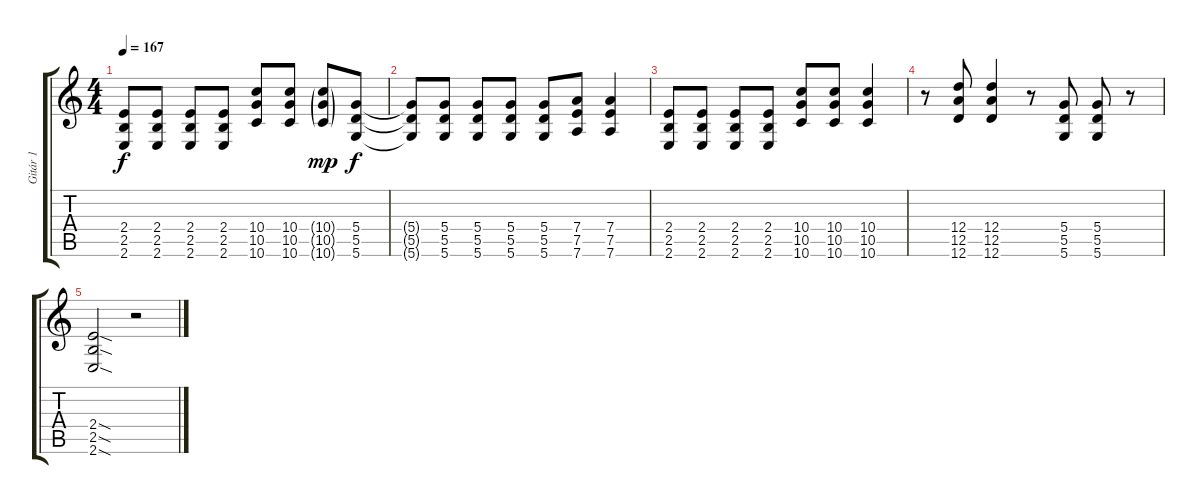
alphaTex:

\track ("Gitár 1" "Gitár 1") {instrument overdrivenguitar}
\staff {score tabs}
\tuning (E4 B3 G3 D3 A2 D2) {hide}
\ts (4 4)
\tempo 167
\clef g2
\ks c
(2.4 2.5 2.6).8{dy f} (2.4 2.5 2.6).8 (2.4 2.5 2.6).8 (2.4 2.5 2.6).8 (10.4 10.5 10.6).8 (10.4 10.5 10.6).8 (10.4{g} 10.5{g} 10.6{g}).8{dy mp} (5.4 5.5 5.6).8{dy f} |
(5.4{t} 5.5{t} 5.6{t}).8 (5.4 5.5 5.6).8 (5.4 5.5 5.6).8 (5.4 5.5 5.6).8 (5.4 5.5 5.6).8 (7.4 7.5 7.6).8 (7.4 7.5 7.6).4 |
(2.4 2.5 2.6).8 (2.4 2.5 2.6).8 (2.4 2.5 2.6).8 (2.4 2.5 2.6).8 (10.4 10.5 10.6).8 (10.4 10.5 10.6).8 (10.4 10.5 10.6).4 |
r.8 (12.4 12.5 12.6).8 (12.4 12.5 12.6).4 r.8 (5.4 5.5 5.6).8 (5.4 5.5 5.6).8 r.8 |
(2.4{sod} 2.5{sod} 2.6{sod}).2 r.2
